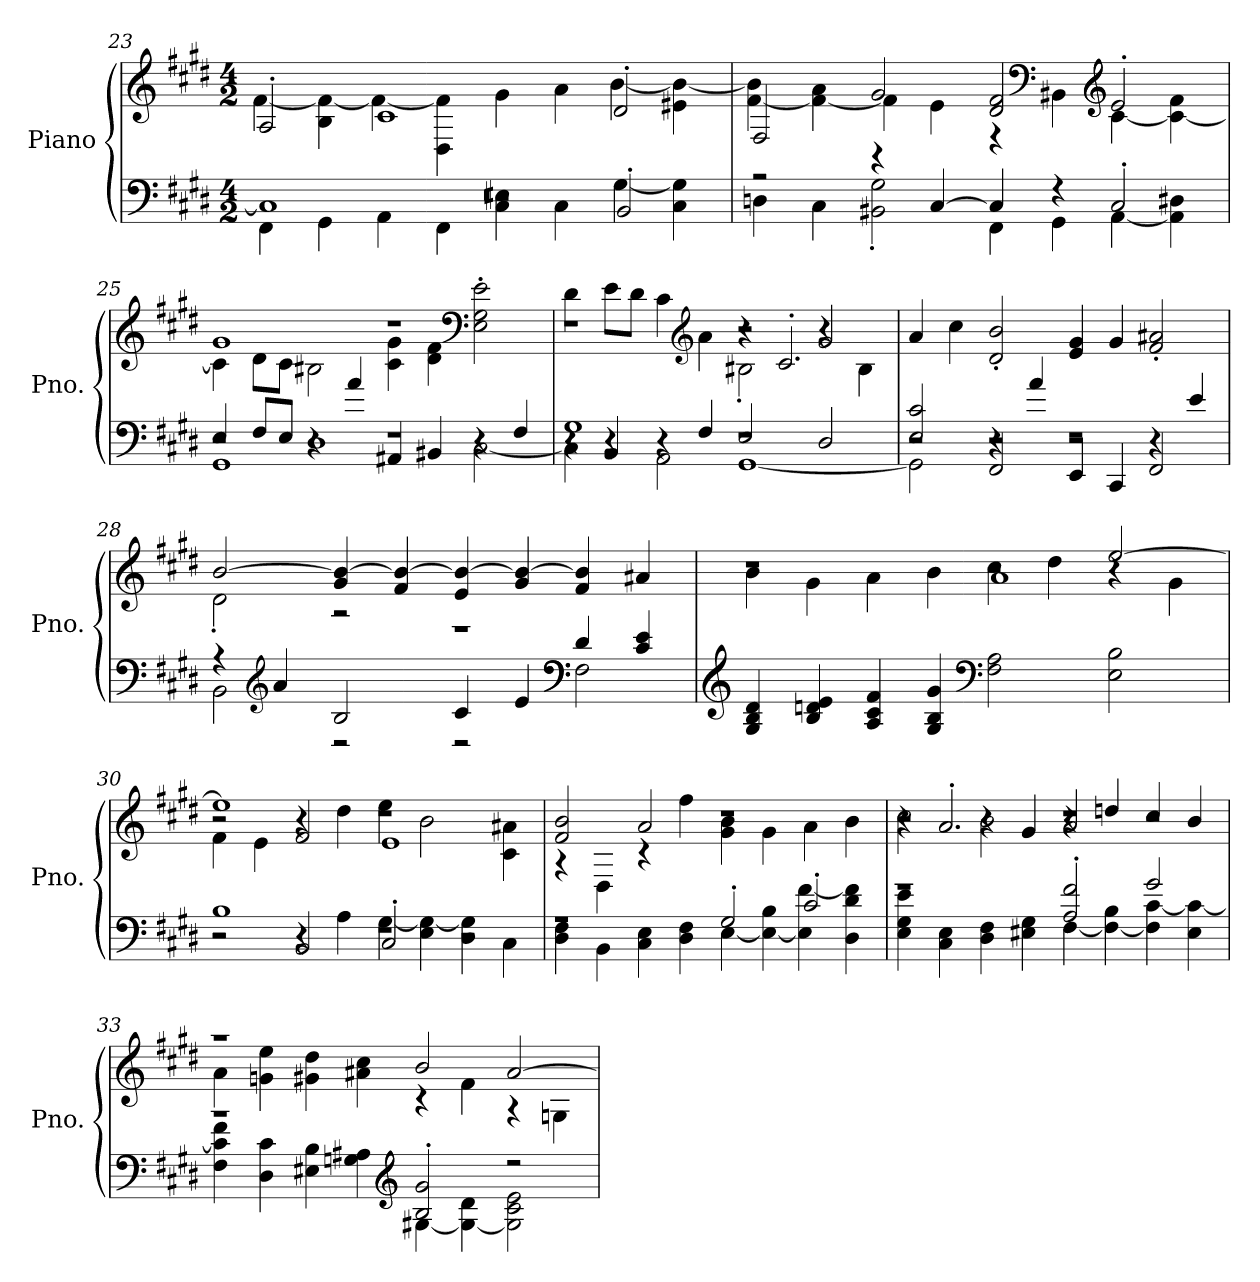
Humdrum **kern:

**kern	**kern
*part1	*part1
*staff2	*staff1
*I"Piano	*
*I'Pno.	*
*clefF4	*clefG2
*k[f#c#g#d#]	*k[f#c#g#d#]
*M4/2	*M4/2
=23	=23
*^	*^
*	*^	*	*
0r	4FF#\	1C#]	2A'/	[4f#\
.	4GG#\	.	.	4B\ 4f#\_
.	4AA\	.	1c#	4f#\_
.	4FF#\	.	.	4D#\ 4f#\]
.	4C#\ 4E#X\	2r	.	4g#\
.	4C#\	.	.	4a\
.	[4G#\	2BB'/	2d#'/	[4b\
.	4C#\ 4G#\]	.	.	4e#X\ 4b\_
*	*v	*v	*	*
!!LO:LB:g=z	!!
=24	=24	=24	=24
2r	4Dn\	2F#/	[4f#\ 4b\]
.	4C#\	.	4f#\_ 4a\
4r	2BB#X\' 2G#\'	2g#/	4f#\]
[4C#/	.	.	4e\
4C#/]	4FF#\	2d#/ 2f#/	4r
*	*	*clefF4	*
4r	4GG#\	.	4BB#X\
*	*	*clefG2	*
2C#'/	[4AA\	2e'/	[4c#\
.	4AA\] 4D#X\	.	4c#\_ 4f#\
=25	=25	=25	=25
*	*^	*	*
4E/	2r	1GG#	1g#	4c#\]
8F#/L	.	.	.	8d#\L
8E/J	.	.	.	8c#\J
4r	1D#	.	.	2B#X\
4a/	.	.	.	.
4AA#X/	.	1r	1r	4c#\ 4g#\
4BB#X/	.	.	.	4d#\ 4f#\
*	*	*	*clefF4	*
4r	[2C#\	.	.	2E\' 2G#\' 2e\'
4F#/	.	.	.	.
!!LO:LB:g=z
=26	=26	=26	=26	=26
*	*	*	*	*^
4r	4C#\]	1G#	1r	4d#\	1r
4BB/	4r	.	.	8e\L	.
.	.	.	.	8d#\J	.
4r	2AA\	.	.	4c#\	.
*	*	*	*clefG2	*	*
4F#/	.	.	.	4a\	.
2E/	[1GG#	1r	2r	2B#X'\	4r
.	.	.	.	.	2.c#'/
2D#/	.	.	2g#/	4r	.
.	.	.	.	4B#\	.
*	*	*	*v	*v	*v
=27	=27	=27	=27
2E/ 2c#/	2GG#\]	2r	4a/
.	.	.	4cc#\
4r	2r	2FF#/	2d#/' 2b/'
4a/	.	.	.
4EE/	1r	2r	4e/ 4g#/
4CC#/	.	.	4g#/
4r	.	2FF#/	2f#/' 2a#X/'
4e/	.	.	.
*	*v	*v	*
=28	=28	=28
*	*	*^
4r	2BB\	[2b/	2d#'\
*clefG2	*	*	*
4a/	.	.	.
2B/	2r	4g#/ 4b/_	2r
.	.	4f#/ 4b/_	.
4c#/	2r	4e/ 4b/_	1r
4e/	.	4g#/ 4b/_	.
*clefF4	*	*	*
4d#/	2F#\	4f#/ 4b/]	.
4c#/ 4e/	.	4a#X/	.
*v	*v	*	*
*	*v	*v
!!LO:LB:g=z
=29	=29
*clefG2	*
*	*^
*	*	*^
4G#/ 4B/ 4d#/	1r	4b\	1r
4B/ 4dn/ 4e/	.	4g#\	.
4A/ 4c#/ 4f#/	.	4a\	.
4G#/ 4B/ 4g#/	.	4b\	.
*clefF4	*	*	*
2F#\ 2A\	2r	4cc#\	1a
.	.	4dd#\	.
2E\ 2B\	[2ee/	4r	.
.	.	4g#\	.
=30	=30	=30	=30
*^	*	*	*
*	*^	*	*	*
1B	2r	2r	1ee]	4f#\	2r
.	.	.	.	4e\	.
.	4r	2BB/	.	4r	2f#/
.	4A\	.	.	4dd#\	.
1r	[4G#\	2C#'/	1r	4ee\	1e
.	4E\ 4G#\_	.	.	2b\	.
.	4D#\ 4G#\]	2r	.	.	.
.	4C#\	.	.	4c#\ 4a#X\	.
*	*v	*v	*	*	*
*	*	*	*v	*v
=31	=31	=31	=31
1r	4D#\ 4F#\	2f#/ 2b/	4r
.	4BB\	.	4D#\
.	4C#\ 4E\	2a/	4r
.	4D#\ 4F#\	.	4ff#\
2G#'/	[4E\	1r	4g#\ 4b\
.	4E\_ 4B\	.	4g#\
2c#'/	4E\] [4f#\	.	4a\
.	4D#\ 4d#\ 4f#\]	.	4b\
!!LO:LB:g=z
=32	=32	=32	=32
*	*	*	*^
1r	4E\ 4G#\ 4e\	2r	2cc#\	4r
.	4C#\ 4E\	.	.	2.a'/
.	4D#\ 4F#\	4r	2b\	.
.	4E#X\ 4G#\	4g#/	.	.
2A/' 2f#/'	[4F#\	4r	1r	2a/
.	4F#\_ 4B\	4ddn/	.	.
2g#/	4F#\] [4c#\	4cc#/	.	2r
.	4E#\ 4c#\_	4b/	.	.
*	*	*	*v	*v
=33	=33	=33	=33
1r	4F#\ 4c#\] 4f#\	1r	4a\
.	4D#\ 4c#\	.	4gn\ 4ee\
.	4E#X\ 4B\	.	4g#X\ 4dd#\
.	4Gn\ 4A#X\	.	4a#X\ 4cc#\
*clefG2	*	*	*
2B/' 2g#/'	[4G#X\	2b/	4r
.	4G#\_ 4d#\	.	4f#\
2r	2G#\] 2c#\ 2e\	[2a#/	4r
.	.	.	4Gn\
*v	*v	*	*
*	*v	*v
=	=
*-	*-
